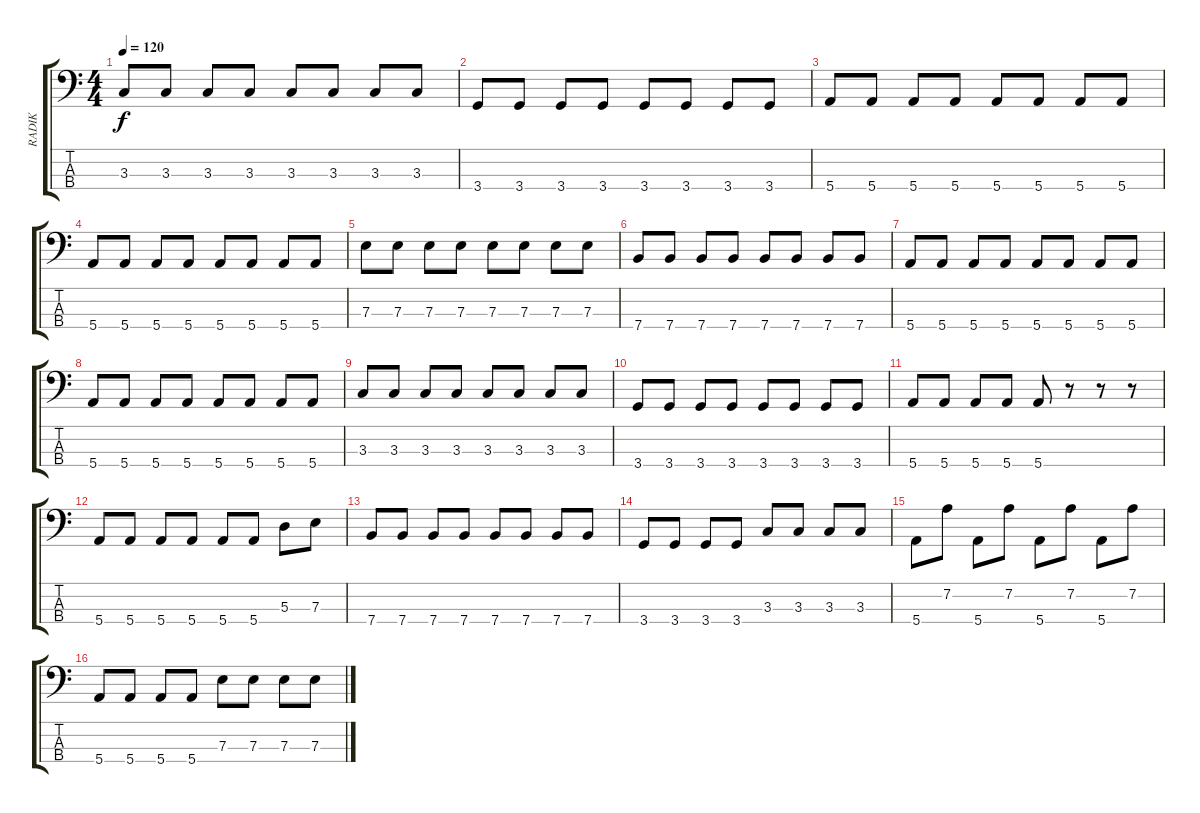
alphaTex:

\track ("RADIK" "RADIK") {instrument electricbassfinger}
\staff {score tabs}
\tuning (G2 D2 A1 E1) {hide}
\ts (4 4)
\tempo 120
\clef f4
\ks c
3.3.8{dy f} 3.3.8 3.3.8 3.3.8 3.3.8 3.3.8 3.3.8 3.3.8 |
3.4.8 3.4.8 3.4.8 3.4.8 3.4.8 3.4.8 3.4.8 3.4.8 |
5.4.8 5.4.8 5.4.8 5.4.8 5.4.8 5.4.8 5.4.8 5.4.8 |
5.4.8 5.4.8 5.4.8 5.4.8 5.4.8 5.4.8 5.4.8 5.4.8 |
7.3.8 7.3.8 7.3.8 7.3.8 7.3.8 7.3.8 7.3.8 7.3.8 |
7.4.8 7.4.8 7.4.8 7.4.8 7.4.8 7.4.8 7.4.8 7.4.8 |
5.4.8 5.4.8 5.4.8 5.4.8 5.4.8 5.4.8 5.4.8 5.4.8 |
5.4.8 5.4.8 5.4.8 5.4.8 5.4.8 5.4.8 5.4.8 5.4.8 |
3.3.8 3.3.8 3.3.8 3.3.8 3.3.8 3.3.8 3.3.8 3.3.8 |
3.4.8 3.4.8 3.4.8 3.4.8 3.4.8 3.4.8 3.4.8 3.4.8 |
5.4.8 5.4.8 5.4.8 5.4.8 5.4.8 r.8 r.8 r.8 |
5.4.8 5.4.8 5.4.8 5.4.8 5.4.8 5.4.8 5.3.8 7.3.8 |
7.4.8 7.4.8 7.4.8 7.4.8 7.4.8 7.4.8 7.4.8 7.4.8 |
3.4.8 3.4.8 3.4.8 3.4.8 3.3.8 3.3.8 3.3.8 3.3.8 |
5.4.8 7.2.8 5.4.8 7.2.8 5.4.8 7.2.8 5.4.8 7.2.8 |
5.4.8 5.4.8 5.4.8 5.4.8 7.3.8 7.3.8 7.3.8 7.3.8
